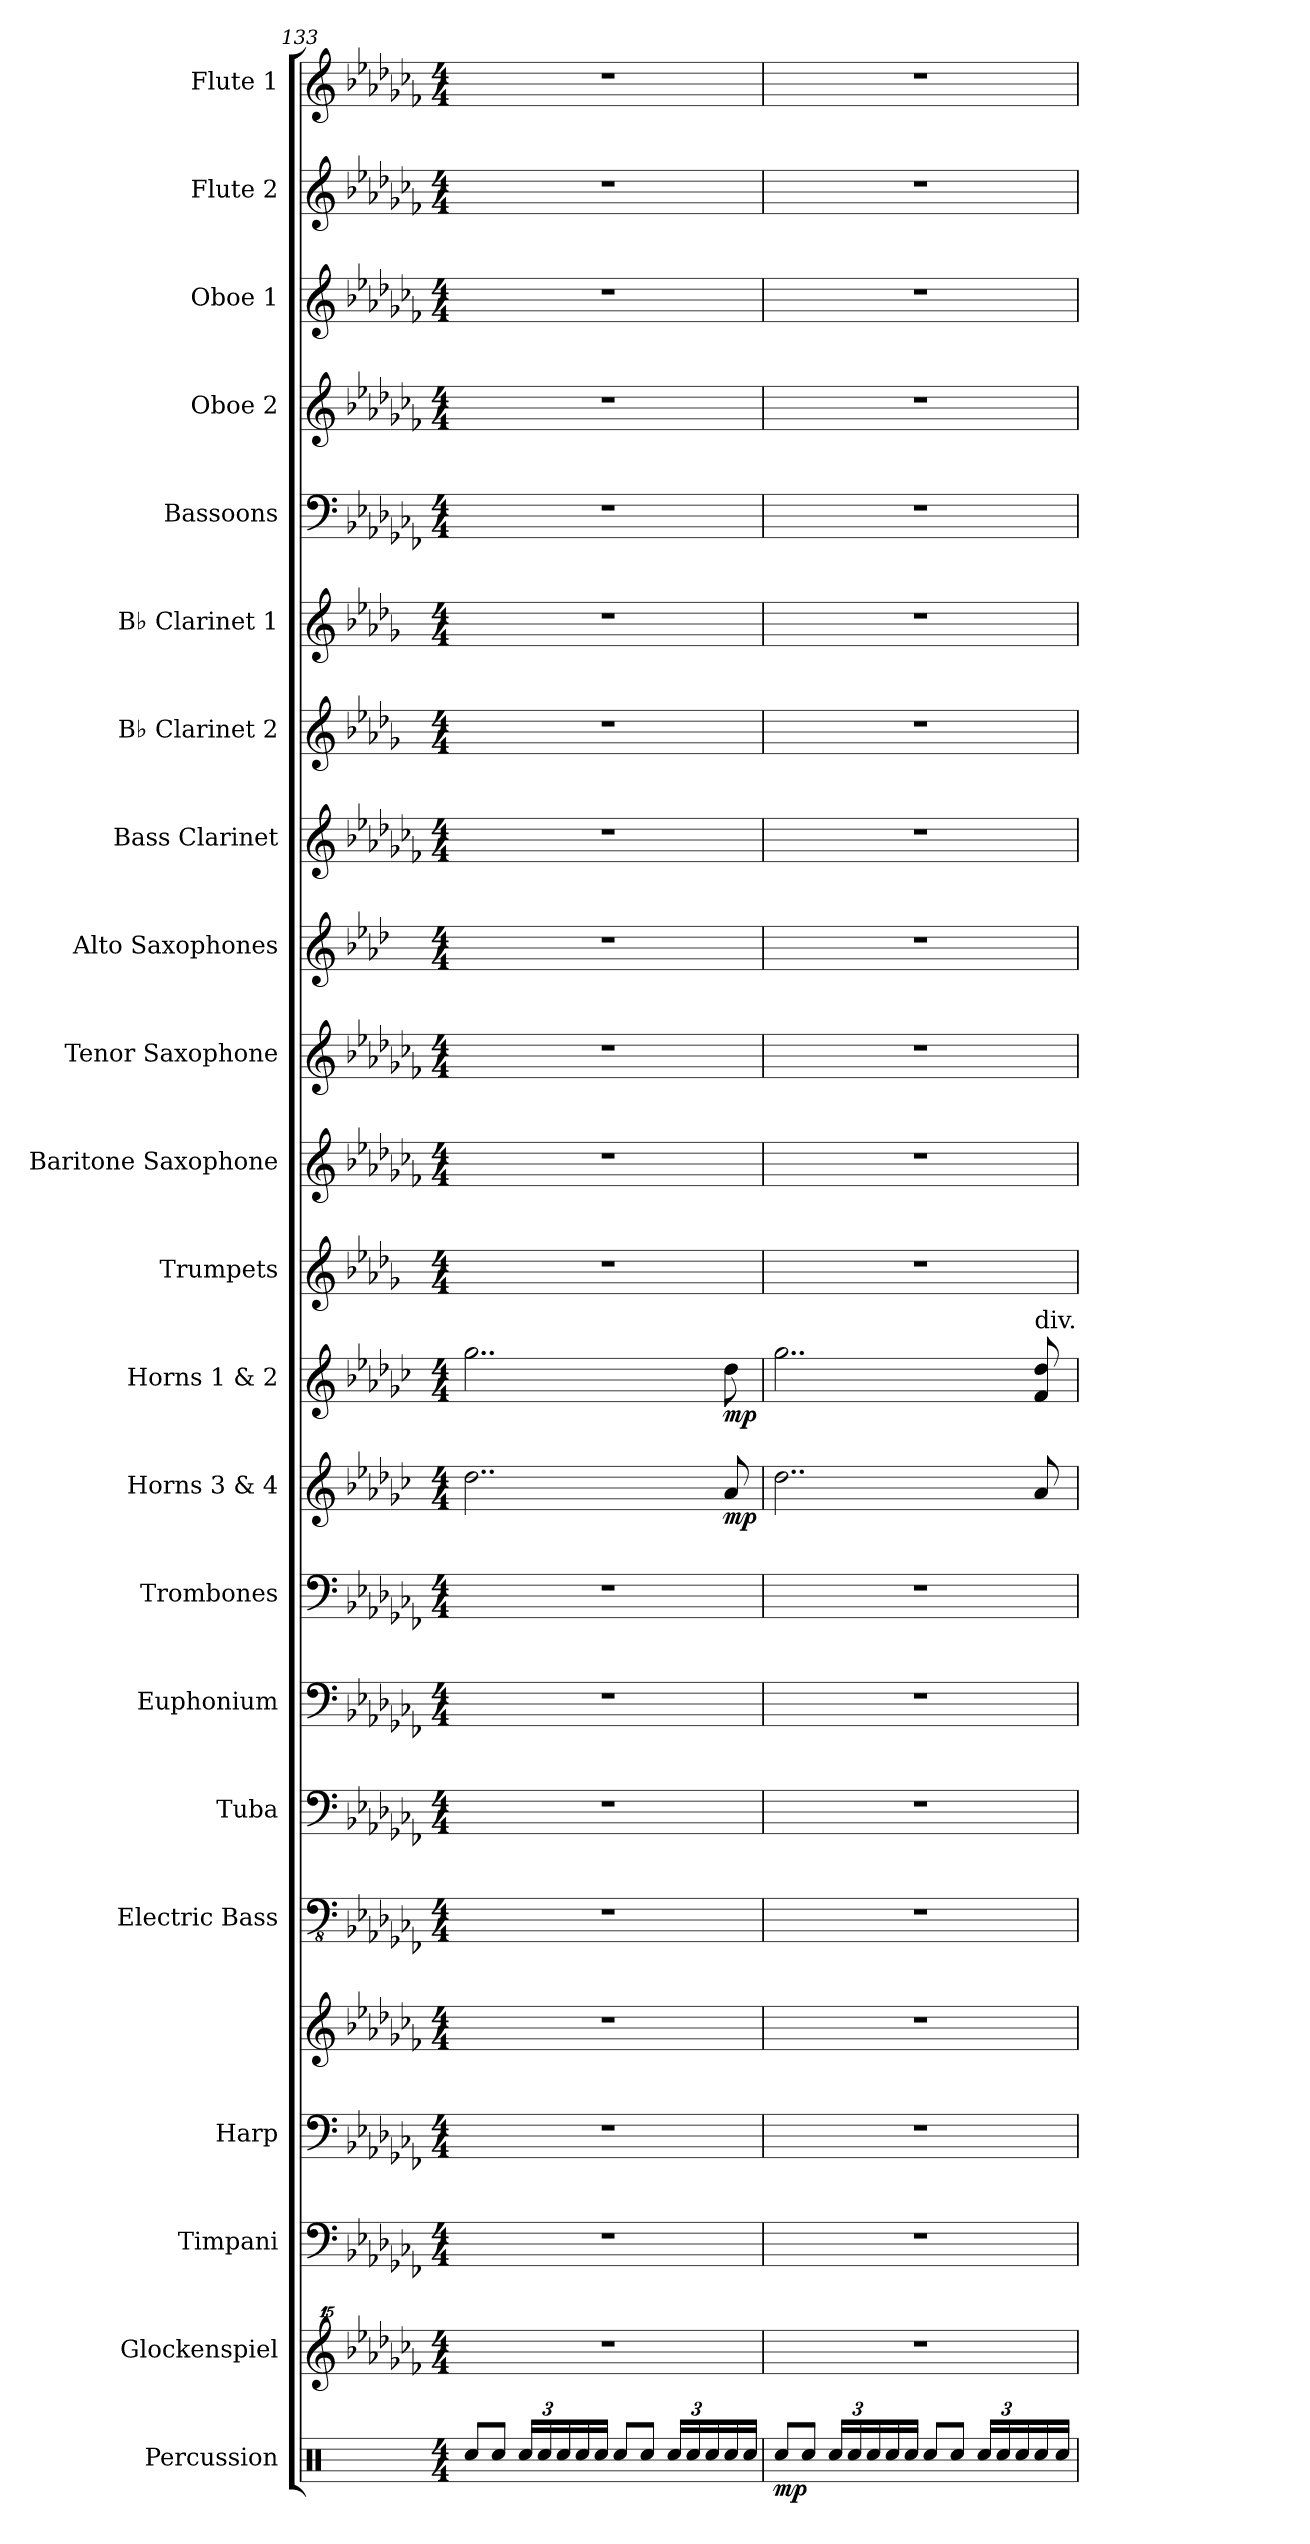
**kern	**dynam	**kern	**kern	**kern	**kern	**kern	**kern	**kern	**kern	**kern	**dynam	**kern	**dynam	**kern	**kern	**kern	**kern	**kern	**kern	**kern	**kern	**kern	**kern	**kern	**kern
*part22	*part22	*part21	*part20	*part19	*part19	*part18	*part17	*part16	*part15	*part14	*part14	*part13	*part13	*part12	*part11	*part10	*part9	*part8	*part7	*part6	*part5	*part4	*part3	*part2	*part1
*staff23	*staff23	*staff22	*staff21	*staff20	*staff19	*staff18	*staff17	*staff16	*staff15	*staff14	*staff14	*staff13	*staff13	*staff12	*staff11	*staff10	*staff9	*staff8	*staff7	*staff6	*staff5	*staff4	*staff3	*staff2	*staff1
*I"Percussion	*	*I"Glockenspiel	*I"Timpani	*I"Harp	*	*I"Electric Bass	*I"Tuba	*I"Euphonium	*I"Trombones	*I"Horns 3 &amp; 4	*	*I"Horns 1 &amp; 2	*	*I"Trumpets	*I"Baritone Saxophone	*I"Tenor Saxophone	*I"Alto Saxophones	*I"Bass Clarinet	*I"B♭ Clarinet 2	*I"B♭ Clarinet 1	*I"Bassoons	*I"Oboe 2	*I"Oboe 1	*I"Flute 2	*I"Flute 1
*I'Perc.	*	*I'Glk.	*I'Timp.	*I'Hrp.	*	*I'El. B.	*I'Tba.	*I'Euph.	*I'Tbns.	*I'Hns. 3/4	*	*I'Hns. 1/2	*	*I'Tpts.	*I'Bar. Sax.	*I'T. Sax.	*I'A. Saxes.	*I'B. Cl.	*I'B♭ Cl. 2	*I'B♭ Cl. 1	*I'Bsns.	*I'Ob. 2	*I'Ob. 1	*I'Fl. 2	*I'Fl. 1
*clefX	*	*clefG^^2	*clefF4	*clefF4	*clefG2	*clefFv4	*clefF4	*clefF4	*clefF4	*clefG2	*	*clefG2	*	*clefG2	*clefG2	*clefG2	*clefG2	*clefG2	*clefG2	*clefG2	*clefF4	*clefG2	*clefG2	*clefG2	*clefG2
*	*	*	*	*	*	*	*	*	*	*ITrd4c7	*	*ITrd4c7	*	*ITrd1c2	*ITrd12c21	*ITrd8c14	*ITrd5c9	*ITrd8c14	*ITrd1c2	*ITrd1c2	*	*	*	*	*
*k[]	*	*k[b-e-a-d-g-c-f-]	*k[b-e-a-d-g-c-f-]	*k[b-e-a-d-g-c-f-]	*k[b-e-a-d-g-c-f-]	*k[b-e-a-d-g-c-f-]	*k[b-e-a-d-g-c-f-]	*k[b-e-a-d-g-c-f-]	*k[b-e-a-d-g-c-f-]	*k[b-e-a-d-g-c-f-]	*	*k[b-e-a-d-g-c-f-]	*	*k[b-e-a-d-g-c-f-]	*k[b-e-a-d-g-c-f-]	*k[b-e-a-d-g-c-f-]	*k[b-e-a-d-g-c-f-]	*k[b-e-a-d-g-c-f-]	*k[b-e-a-d-g-c-f-]	*k[b-e-a-d-g-c-f-]	*k[b-e-a-d-g-c-f-]	*k[b-e-a-d-g-c-f-]	*k[b-e-a-d-g-c-f-]	*k[b-e-a-d-g-c-f-]	*k[b-e-a-d-g-c-f-]
*M4/4	*	*M4/4	*M4/4	*M4/4	*M4/4	*M4/4	*M4/4	*M4/4	*M4/4	*M4/4	*	*M4/4	*	*M4/4	*M4/4	*M4/4	*M4/4	*M4/4	*M4/4	*M4/4	*M4/4	*M4/4	*M4/4	*M4/4	*M4/4
=133	=133	=133	=133	=133	=133	=133	=133	=133	=133	=133	=133	=133	=133	=133	=133	=133	=133	=133	=133	=133	=133	=133	=133	=133	=133
8Rcc/L	.	1r	1r	1r	1r	1r	1r	1r	1r	2..g-\	.	2..cc-\	.	1r	1r	1r	1r	1r	1r	1r	1r	1r	1r	1r	1r
8Rcc/J	.	.	.	.	.	.	.	.	.	.	.	.	.	.	.	.	.	.	.	.	.	.	.	.	.
*Xbrackettup	*	*	*	*	*	*	*	*	*	*	*	*	*	*	*	*	*	*	*	*	*	*	*	*	*
24Rcc/LL	.	.	.	.	.	.	.	.	.	.	.	.	.	.	.	.	.	.	.	.	.	.	.	.	.
24Rcc/	.	.	.	.	.	.	.	.	.	.	.	.	.	.	.	.	.	.	.	.	.	.	.	.	.
24Rcc/	.	.	.	.	.	.	.	.	.	.	.	.	.	.	.	.	.	.	.	.	.	.	.	.	.
16Rcc/	.	.	.	.	.	.	.	.	.	.	.	.	.	.	.	.	.	.	.	.	.	.	.	.	.
16Rcc/JJ	.	.	.	.	.	.	.	.	.	.	.	.	.	.	.	.	.	.	.	.	.	.	.	.	.
8Rcc/L	.	.	.	.	.	.	.	.	.	.	.	.	.	.	.	.	.	.	.	.	.	.	.	.	.
8Rcc/J	.	.	.	.	.	.	.	.	.	.	.	.	.	.	.	.	.	.	.	.	.	.	.	.	.
24Rcc/LL	.	.	.	.	.	.	.	.	.	.	.	.	.	.	.	.	.	.	.	.	.	.	.	.	.
24Rcc/	.	.	.	.	.	.	.	.	.	.	.	.	.	.	.	.	.	.	.	.	.	.	.	.	.
24Rcc/	.	.	.	.	.	.	.	.	.	.	.	.	.	.	.	.	.	.	.	.	.	.	.	.	.
!	!	!	!	!	!	!	!	!	!	!	!LO:DY:b	!	!LO:DY:b	!	!	!	!	!	!	!	!	!	!	!	!
16Rcc/	.	.	.	.	.	.	.	.	.	8d-/	mp	8g-\	mp	.	.	.	.	.	.	.	.	.	.	.	.
16Rcc/JJ	.	.	.	.	.	.	.	.	.	.	.	.	.	.	.	.	.	.	.	.	.	.	.	.	.
=134	=134	=134	=134	=134	=134	=134	=134	=134	=134	=134	=134	=134	=134	=134	=134	=134	=134	=134	=134	=134	=134	=134	=134	=134	=134
!	!LO:DY:b	!	!	!	!	!	!	!	!	!	!	!	!	!	!	!	!	!	!	!	!	!	!	!	!
8Rcc/L	mp	1r	1r	1r	1r	1r	1r	1r	1r	2..g-\	.	2..cc-\	.	1r	1r	1r	1r	1r	1r	1r	1r	1r	1r	1r	1r
8Rcc/J	.	.	.	.	.	.	.	.	.	.	.	.	.	.	.	.	.	.	.	.	.	.	.	.	.
24Rcc/LL	.	.	.	.	.	.	.	.	.	.	.	.	.	.	.	.	.	.	.	.	.	.	.	.	.
24Rcc/	.	.	.	.	.	.	.	.	.	.	.	.	.	.	.	.	.	.	.	.	.	.	.	.	.
24Rcc/	.	.	.	.	.	.	.	.	.	.	.	.	.	.	.	.	.	.	.	.	.	.	.	.	.
16Rcc/	.	.	.	.	.	.	.	.	.	.	.	.	.	.	.	.	.	.	.	.	.	.	.	.	.
16Rcc/JJ	.	.	.	.	.	.	.	.	.	.	.	.	.	.	.	.	.	.	.	.	.	.	.	.	.
8Rcc/L	.	.	.	.	.	.	.	.	.	.	.	.	.	.	.	.	.	.	.	.	.	.	.	.	.
8Rcc/J	.	.	.	.	.	.	.	.	.	.	.	.	.	.	.	.	.	.	.	.	.	.	.	.	.
24Rcc/LL	.	.	.	.	.	.	.	.	.	.	.	.	.	.	.	.	.	.	.	.	.	.	.	.	.
24Rcc/	.	.	.	.	.	.	.	.	.	.	.	.	.	.	.	.	.	.	.	.	.	.	.	.	.
24Rcc/	.	.	.	.	.	.	.	.	.	.	.	.	.	.	.	.	.	.	.	.	.	.	.	.	.
!	!	!	!	!	!	!	!	!	!	!	!	!LO:TX:a:t=div.	!	!	!	!	!	!	!	!	!	!	!	!	!
16Rcc/	.	.	.	.	.	.	.	.	.	8d-/	.	8B-/ 8g-/	.	.	.	.	.	.	.	.	.	.	.	.	.
16Rcc/JJ	.	.	.	.	.	.	.	.	.	.	.	.	.	.	.	.	.	.	.	.	.	.	.	.	.
=	=	=	=	=	=	=	=	=	=	=	=	=	=	=	=	=	=	=	=	=	=	=	=	=	=
*-	*-	*-	*-	*-	*-	*-	*-	*-	*-	*-	*-	*-	*-	*-	*-	*-	*-	*-	*-	*-	*-	*-	*-	*-	*-
